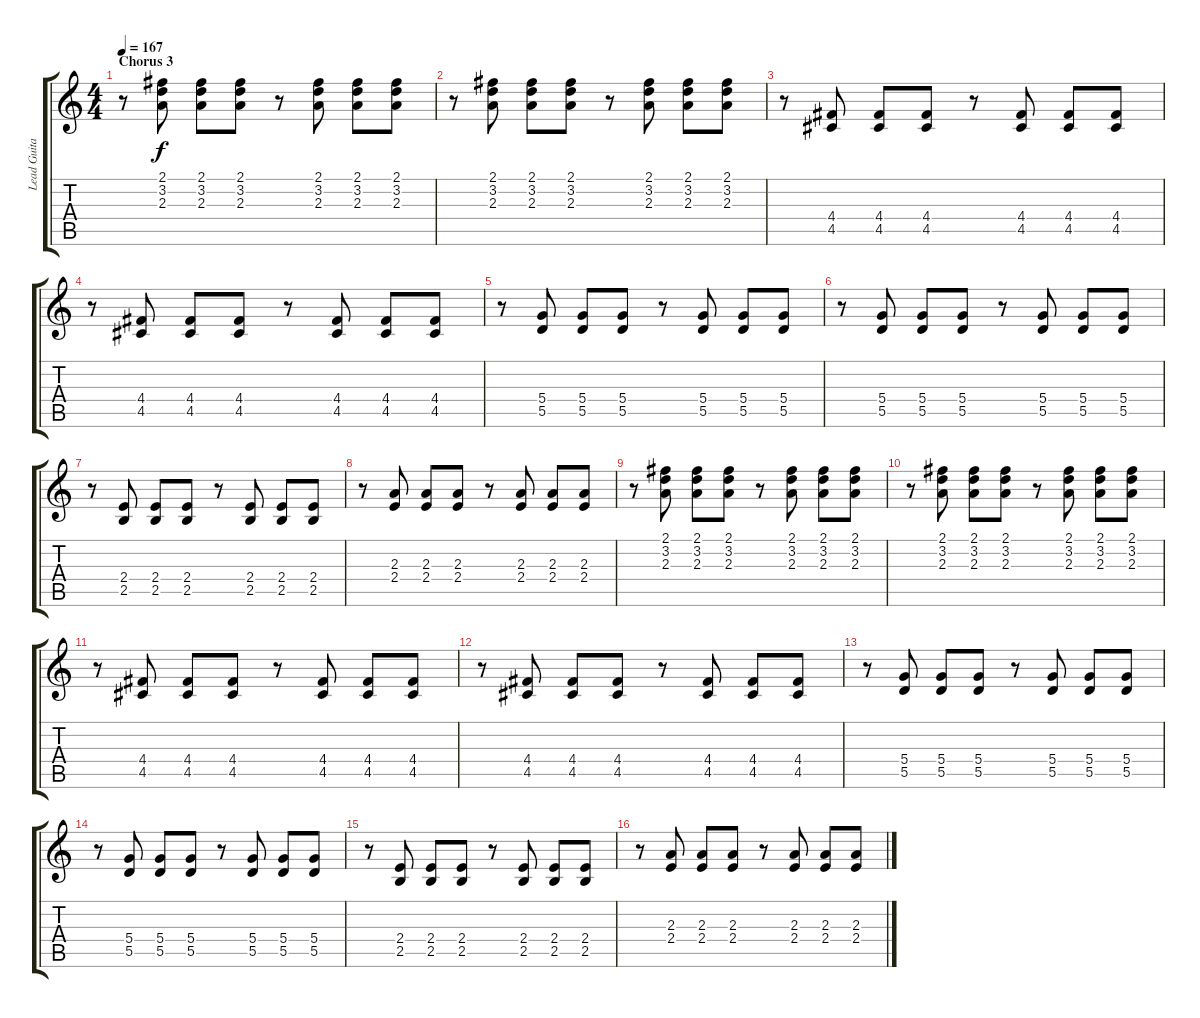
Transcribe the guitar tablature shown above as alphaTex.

\track ("Lead Guitar (Dropped D)" "Lead Guita") {instrument overdrivenguitar}
\staff {score tabs}
\tuning (E4 B3 G3 D3 A2 D2) {hide}
\ts (4 4)
\section ("" "Chorus 3")
\tempo 167
\clef g2
\ks c
r.8{dy f} (2.1 3.2 2.3).8 (2.1 3.2 2.3).8 (2.1 3.2 2.3).8 r.8 (2.1 3.2 2.3).8 (2.1 3.2 2.3).8 (2.1 3.2 2.3).8 |
r.8 (2.1 3.2 2.3).8 (2.1 3.2 2.3).8 (2.1 3.2 2.3).8 r.8 (2.1 3.2 2.3).8 (2.1 3.2 2.3).8 (2.1 3.2 2.3).8 |
r.8 (4.4 4.5).8 (4.4 4.5).8 (4.4 4.5).8 r.8 (4.4 4.5).8 (4.4 4.5).8 (4.4 4.5).8 |
r.8 (4.4 4.5).8 (4.4 4.5).8 (4.4 4.5).8 r.8 (4.4 4.5).8 (4.4 4.5).8 (4.4 4.5).8 |
r.8 (5.4 5.5).8 (5.4 5.5).8 (5.4 5.5).8 r.8 (5.4 5.5).8 (5.4 5.5).8 (5.4 5.5).8 |
r.8 (5.4 5.5).8 (5.4 5.5).8 (5.4 5.5).8 r.8 (5.4 5.5).8 (5.4 5.5).8 (5.4 5.5).8 |
r.8 (2.4 2.5).8 (2.4 2.5).8 (2.4 2.5).8 r.8 (2.4 2.5).8 (2.4 2.5).8 (2.4 2.5).8 |
r.8 (2.3 2.4).8 (2.3 2.4).8 (2.3 2.4).8 r.8 (2.3 2.4).8 (2.3 2.4).8 (2.3 2.4).8 |
r.8 (2.1 3.2 2.3).8 (2.1 3.2 2.3).8 (2.1 3.2 2.3).8 r.8 (2.1 3.2 2.3).8 (2.1 3.2 2.3).8 (2.1 3.2 2.3).8 |
r.8 (2.1 3.2 2.3).8 (2.1 3.2 2.3).8 (2.1 3.2 2.3).8 r.8 (2.1 3.2 2.3).8 (2.1 3.2 2.3).8 (2.1 3.2 2.3).8 |
r.8 (4.4 4.5).8 (4.4 4.5).8 (4.4 4.5).8 r.8 (4.4 4.5).8 (4.4 4.5).8 (4.4 4.5).8 |
r.8 (4.4 4.5).8 (4.4 4.5).8 (4.4 4.5).8 r.8 (4.4 4.5).8 (4.4 4.5).8 (4.4 4.5).8 |
r.8 (5.4 5.5).8 (5.4 5.5).8 (5.4 5.5).8 r.8 (5.4 5.5).8 (5.4 5.5).8 (5.4 5.5).8 |
r.8 (5.4 5.5).8 (5.4 5.5).8 (5.4 5.5).8 r.8 (5.4 5.5).8 (5.4 5.5).8 (5.4 5.5).8 |
r.8 (2.4 2.5).8 (2.4 2.5).8 (2.4 2.5).8 r.8 (2.4 2.5).8 (2.4 2.5).8 (2.4 2.5).8 |
r.8 (2.3 2.4).8 (2.3 2.4).8 (2.3 2.4).8 r.8 (2.3 2.4).8 (2.3 2.4).8 (2.3 2.4).8
